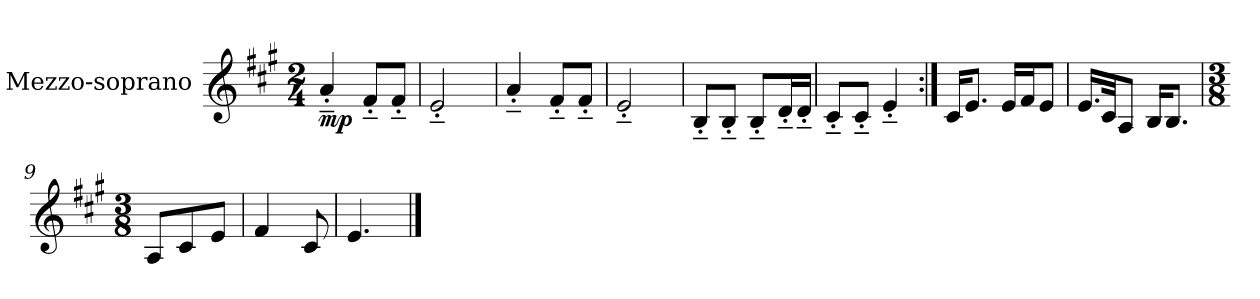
**kern	**dynam
*part1	*part1
*staff1	*staff1
*I"Mezzo-soprano	*
*I'Mzs.	*
*clefG2	*
*k[f#c#g#]	*
*M2/4	*
*MM84	*
=1	=1
!	!LO:DY:b
4a'~/	mp
8f#'~/L	.
8f#'~/J	.
=2	=2
2e'~/	.
=3	=3
4a'~/	.
8f#'~/L	.
8f#'~/J	.
=4	=4
2e'~/	.
=5	=5
8B'~/L	.
8B'~/J	.
8B'~/L	.
16d'~/L	.
16d'~/JJ	.
=6	=6
8c#'~/L	.
8c#'~/J	.
4e'~/	.
!!LO:LB:g=z
=7:|!	=7:|!
16c#/KL	.
8.e/J	.
16e/LL	.
16f#/J	.
8e/J	.
=8	=8
16.e/LL	.
32c#/Jk	.
8A/J	.
16B/KL	.
8.B/J	.
=9	=9
*M3/8	*
8A/L	.
8c#/	.
8e/J	.
=10	=10
4f#/	.
8c#/	.
=11	=11
4.e/	.
==	==
*-	*-
